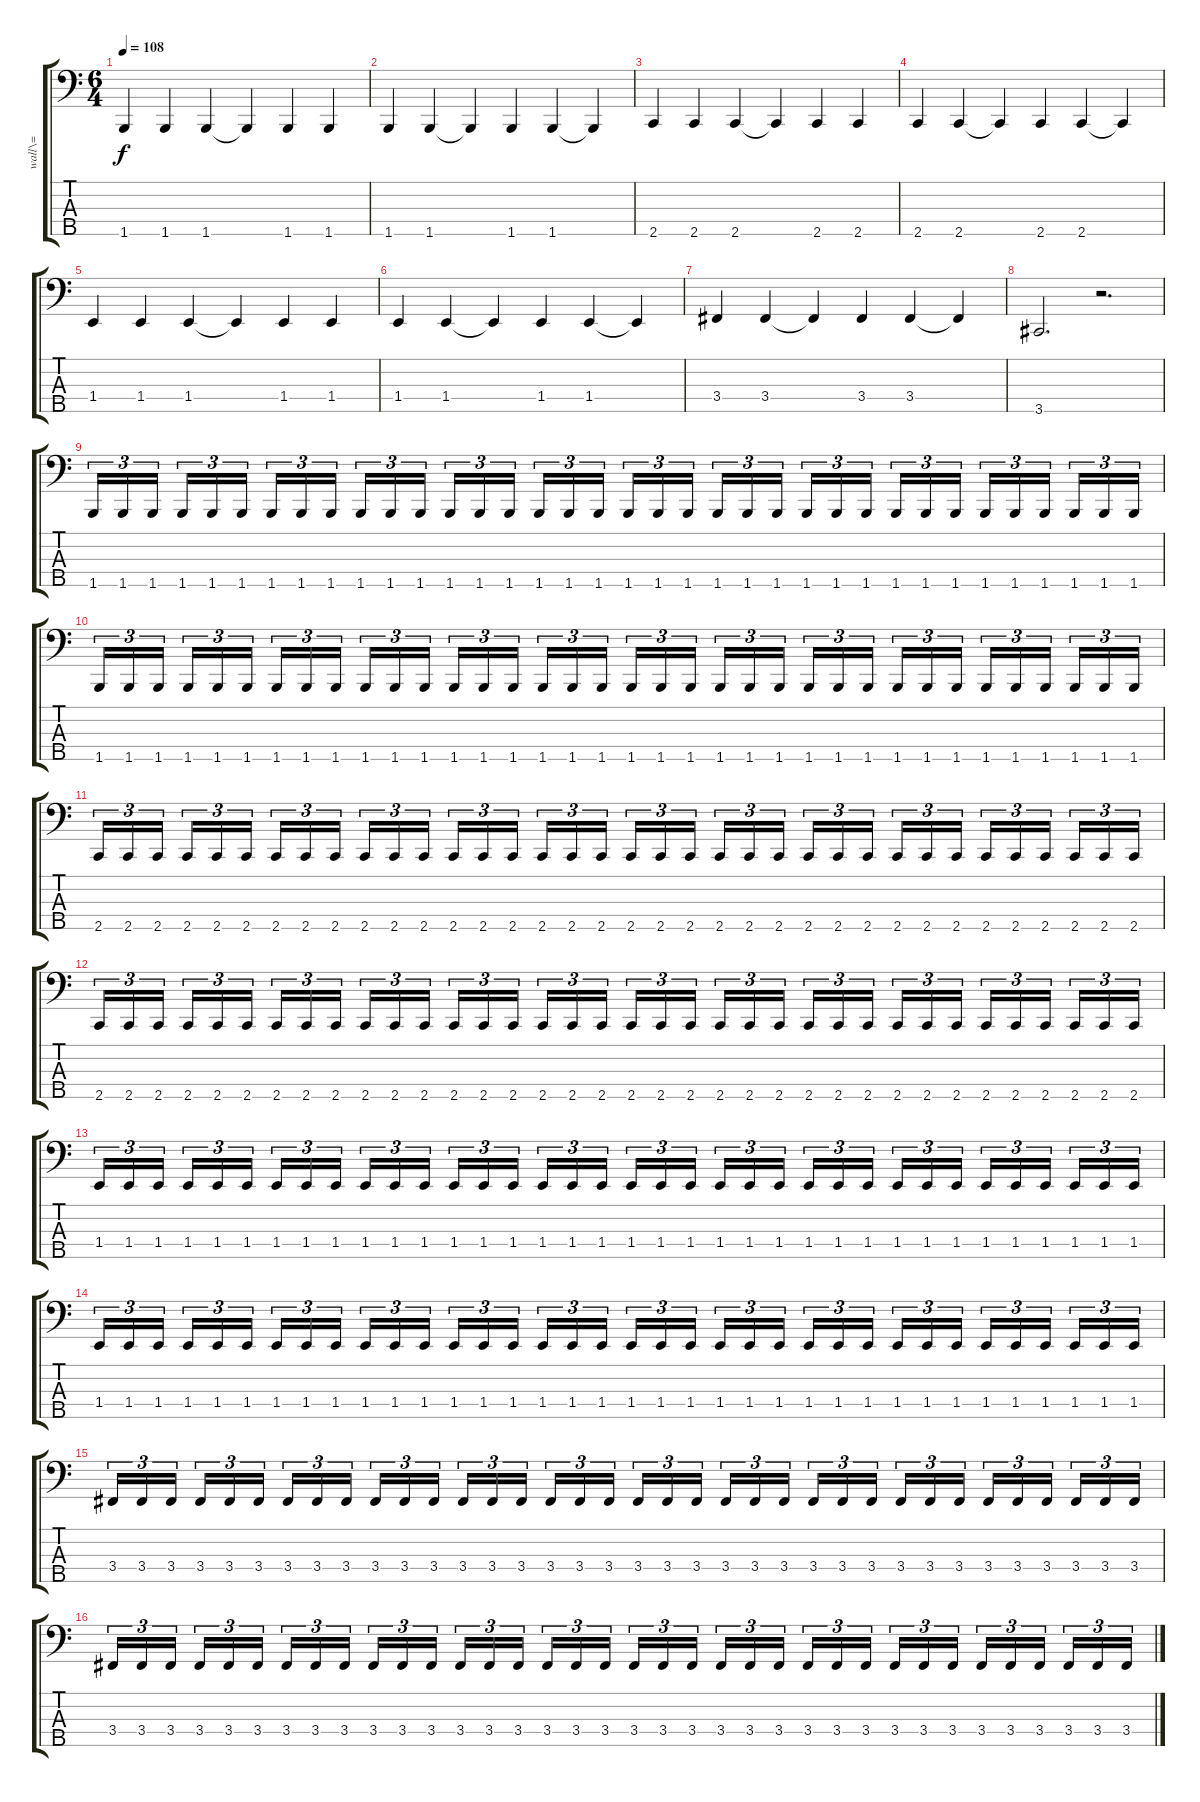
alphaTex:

\track ("wall\\=" "wall\\=") {instrument slapbass1}
\staff {score tabs}
\tuning (Gb2 Db2 Ab1 Eb1 Bb0) {hide}
\ts (6 4)
\tempo 108
\clef f4
\ks c
1.5.4{dy f} 1.5.4 1.5.4 1.5{t}.4 1.5.4 1.5.4 |
1.5.4 1.5.4 1.5{t}.4 1.5.4 1.5.4 1.5{t}.4 |
2.5.4 2.5.4 2.5.4 2.5{t}.4 2.5.4 2.5.4 |
2.5.4 2.5.4 2.5{t}.4 2.5.4 2.5.4 2.5{t}.4 |
1.4.4 1.4.4 1.4.4 1.4{t}.4 1.4.4 1.4.4 |
1.4.4 1.4.4 1.4{t}.4 1.4.4 1.4.4 1.4{t}.4 |
3.4.4 3.4.4 3.4{t}.4 3.4.4 3.4.4 3.4{t}.4 |
3.5.2{d} r.2{d} |
1.5.16{tu (3 2)} 1.5.16{tu (3 2)} 1.5.16{tu (3 2) beam splitsecondary} 1.5.16{tu (3 2)} 1.5.16{tu (3 2)} 1.5.16{tu (3 2) beam splitsecondary} 1.5.16{tu (3 2)} 1.5.16{tu (3 2)} 1.5.16{tu (3 2) beam splitsecondary} 1.5.16{tu (3 2)} 1.5.16{tu (3 2)} 1.5.16{tu (3 2) beam splitsecondary} 1.5.16{tu (3 2)} 1.5.16{tu (3 2)} 1.5.16{tu (3 2) beam splitsecondary} 1.5.16{tu (3 2)} 1.5.16{tu (3 2)} 1.5.16{tu (3 2)} 1.5.16{tu (3 2)} 1.5.16{tu (3 2)} 1.5.16{tu (3 2) beam splitsecondary} 1.5.16{tu (3 2)} 1.5.16{tu (3 2)} 1.5.16{tu (3 2) beam splitsecondary} 1.5.16{tu (3 2)} 1.5.16{tu (3 2)} 1.5.16{tu (3 2) beam splitsecondary} 1.5.16{tu (3 2)} 1.5.16{tu (3 2)} 1.5.16{tu (3 2) beam splitsecondary} 1.5.16{tu (3 2)} 1.5.16{tu (3 2)} 1.5.16{tu (3 2) beam splitsecondary} 1.5.16{tu (3 2)} 1.5.16{tu (3 2)} 1.5.16{tu (3 2)} |
1.5.16{tu (3 2)} 1.5.16{tu (3 2)} 1.5.16{tu (3 2) beam splitsecondary} 1.5.16{tu (3 2)} 1.5.16{tu (3 2)} 1.5.16{tu (3 2) beam splitsecondary} 1.5.16{tu (3 2)} 1.5.16{tu (3 2)} 1.5.16{tu (3 2) beam splitsecondary} 1.5.16{tu (3 2)} 1.5.16{tu (3 2)} 1.5.16{tu (3 2) beam splitsecondary} 1.5.16{tu (3 2)} 1.5.16{tu (3 2)} 1.5.16{tu (3 2) beam splitsecondary} 1.5.16{tu (3 2)} 1.5.16{tu (3 2)} 1.5.16{tu (3 2)} 1.5.16{tu (3 2)} 1.5.16{tu (3 2)} 1.5.16{tu (3 2) beam splitsecondary} 1.5.16{tu (3 2)} 1.5.16{tu (3 2)} 1.5.16{tu (3 2) beam splitsecondary} 1.5.16{tu (3 2)} 1.5.16{tu (3 2)} 1.5.16{tu (3 2) beam splitsecondary} 1.5.16{tu (3 2)} 1.5.16{tu (3 2)} 1.5.16{tu (3 2) beam splitsecondary} 1.5.16{tu (3 2)} 1.5.16{tu (3 2)} 1.5.16{tu (3 2) beam splitsecondary} 1.5.16{tu (3 2)} 1.5.16{tu (3 2)} 1.5.16{tu (3 2)} |
2.5.16{tu (3 2)} 2.5.16{tu (3 2)} 2.5.16{tu (3 2) beam splitsecondary} 2.5.16{tu (3 2)} 2.5.16{tu (3 2)} 2.5.16{tu (3 2) beam splitsecondary} 2.5.16{tu (3 2)} 2.5.16{tu (3 2)} 2.5.16{tu (3 2) beam splitsecondary} 2.5.16{tu (3 2)} 2.5.16{tu (3 2)} 2.5.16{tu (3 2) beam splitsecondary} 2.5.16{tu (3 2)} 2.5.16{tu (3 2)} 2.5.16{tu (3 2) beam splitsecondary} 2.5.16{tu (3 2)} 2.5.16{tu (3 2)} 2.5.16{tu (3 2)} 2.5.16{tu (3 2)} 2.5.16{tu (3 2)} 2.5.16{tu (3 2) beam splitsecondary} 2.5.16{tu (3 2)} 2.5.16{tu (3 2)} 2.5.16{tu (3 2) beam splitsecondary} 2.5.16{tu (3 2)} 2.5.16{tu (3 2)} 2.5.16{tu (3 2) beam splitsecondary} 2.5.16{tu (3 2)} 2.5.16{tu (3 2)} 2.5.16{tu (3 2) beam splitsecondary} 2.5.16{tu (3 2)} 2.5.16{tu (3 2)} 2.5.16{tu (3 2) beam splitsecondary} 2.5.16{tu (3 2)} 2.5.16{tu (3 2)} 2.5.16{tu (3 2)} |
2.5.16{tu (3 2)} 2.5.16{tu (3 2)} 2.5.16{tu (3 2) beam splitsecondary} 2.5.16{tu (3 2)} 2.5.16{tu (3 2)} 2.5.16{tu (3 2) beam splitsecondary} 2.5.16{tu (3 2)} 2.5.16{tu (3 2)} 2.5.16{tu (3 2) beam splitsecondary} 2.5.16{tu (3 2)} 2.5.16{tu (3 2)} 2.5.16{tu (3 2) beam splitsecondary} 2.5.16{tu (3 2)} 2.5.16{tu (3 2)} 2.5.16{tu (3 2) beam splitsecondary} 2.5.16{tu (3 2)} 2.5.16{tu (3 2)} 2.5.16{tu (3 2)} 2.5.16{tu (3 2)} 2.5.16{tu (3 2)} 2.5.16{tu (3 2) beam splitsecondary} 2.5.16{tu (3 2)} 2.5.16{tu (3 2)} 2.5.16{tu (3 2) beam splitsecondary} 2.5.16{tu (3 2)} 2.5.16{tu (3 2)} 2.5.16{tu (3 2) beam splitsecondary} 2.5.16{tu (3 2)} 2.5.16{tu (3 2)} 2.5.16{tu (3 2) beam splitsecondary} 2.5.16{tu (3 2)} 2.5.16{tu (3 2)} 2.5.16{tu (3 2) beam splitsecondary} 2.5.16{tu (3 2)} 2.5.16{tu (3 2)} 2.5.16{tu (3 2)} |
1.4.16{tu (3 2)} 1.4.16{tu (3 2)} 1.4.16{tu (3 2) beam splitsecondary} 1.4.16{tu (3 2)} 1.4.16{tu (3 2)} 1.4.16{tu (3 2) beam splitsecondary} 1.4.16{tu (3 2)} 1.4.16{tu (3 2)} 1.4.16{tu (3 2) beam splitsecondary} 1.4.16{tu (3 2)} 1.4.16{tu (3 2)} 1.4.16{tu (3 2) beam splitsecondary} 1.4.16{tu (3 2)} 1.4.16{tu (3 2)} 1.4.16{tu (3 2) beam splitsecondary} 1.4.16{tu (3 2)} 1.4.16{tu (3 2)} 1.4.16{tu (3 2)} 1.4.16{tu (3 2)} 1.4.16{tu (3 2)} 1.4.16{tu (3 2) beam splitsecondary} 1.4.16{tu (3 2)} 1.4.16{tu (3 2)} 1.4.16{tu (3 2) beam splitsecondary} 1.4.16{tu (3 2)} 1.4.16{tu (3 2)} 1.4.16{tu (3 2) beam splitsecondary} 1.4.16{tu (3 2)} 1.4.16{tu (3 2)} 1.4.16{tu (3 2) beam splitsecondary} 1.4.16{tu (3 2)} 1.4.16{tu (3 2)} 1.4.16{tu (3 2) beam splitsecondary} 1.4.16{tu (3 2)} 1.4.16{tu (3 2)} 1.4.16{tu (3 2)} |
1.4.16{tu (3 2)} 1.4.16{tu (3 2)} 1.4.16{tu (3 2) beam splitsecondary} 1.4.16{tu (3 2)} 1.4.16{tu (3 2)} 1.4.16{tu (3 2) beam splitsecondary} 1.4.16{tu (3 2)} 1.4.16{tu (3 2)} 1.4.16{tu (3 2) beam splitsecondary} 1.4.16{tu (3 2)} 1.4.16{tu (3 2)} 1.4.16{tu (3 2) beam splitsecondary} 1.4.16{tu (3 2)} 1.4.16{tu (3 2)} 1.4.16{tu (3 2) beam splitsecondary} 1.4.16{tu (3 2)} 1.4.16{tu (3 2)} 1.4.16{tu (3 2)} 1.4.16{tu (3 2)} 1.4.16{tu (3 2)} 1.4.16{tu (3 2) beam splitsecondary} 1.4.16{tu (3 2)} 1.4.16{tu (3 2)} 1.4.16{tu (3 2) beam splitsecondary} 1.4.16{tu (3 2)} 1.4.16{tu (3 2)} 1.4.16{tu (3 2) beam splitsecondary} 1.4.16{tu (3 2)} 1.4.16{tu (3 2)} 1.4.16{tu (3 2) beam splitsecondary} 1.4.16{tu (3 2)} 1.4.16{tu (3 2)} 1.4.16{tu (3 2) beam splitsecondary} 1.4.16{tu (3 2)} 1.4.16{tu (3 2)} 1.4.16{tu (3 2)} |
3.4.16{tu (3 2)} 3.4.16{tu (3 2)} 3.4.16{tu (3 2) beam splitsecondary} 3.4.16{tu (3 2)} 3.4.16{tu (3 2)} 3.4.16{tu (3 2) beam splitsecondary} 3.4.16{tu (3 2)} 3.4.16{tu (3 2)} 3.4.16{tu (3 2) beam splitsecondary} 3.4.16{tu (3 2)} 3.4.16{tu (3 2)} 3.4.16{tu (3 2) beam splitsecondary} 3.4.16{tu (3 2)} 3.4.16{tu (3 2)} 3.4.16{tu (3 2) beam splitsecondary} 3.4.16{tu (3 2)} 3.4.16{tu (3 2)} 3.4.16{tu (3 2)} 3.4.16{tu (3 2)} 3.4.16{tu (3 2)} 3.4.16{tu (3 2) beam splitsecondary} 3.4.16{tu (3 2)} 3.4.16{tu (3 2)} 3.4.16{tu (3 2) beam splitsecondary} 3.4.16{tu (3 2)} 3.4.16{tu (3 2)} 3.4.16{tu (3 2) beam splitsecondary} 3.4.16{tu (3 2)} 3.4.16{tu (3 2)} 3.4.16{tu (3 2) beam splitsecondary} 3.4.16{tu (3 2)} 3.4.16{tu (3 2)} 3.4.16{tu (3 2) beam splitsecondary} 3.4.16{tu (3 2)} 3.4.16{tu (3 2)} 3.4.16{tu (3 2)} |
3.4.16{tu (3 2)} 3.4.16{tu (3 2)} 3.4.16{tu (3 2) beam splitsecondary} 3.4.16{tu (3 2)} 3.4.16{tu (3 2)} 3.4.16{tu (3 2) beam splitsecondary} 3.4.16{tu (3 2)} 3.4.16{tu (3 2)} 3.4.16{tu (3 2) beam splitsecondary} 3.4.16{tu (3 2)} 3.4.16{tu (3 2)} 3.4.16{tu (3 2) beam splitsecondary} 3.4.16{tu (3 2)} 3.4.16{tu (3 2)} 3.4.16{tu (3 2) beam splitsecondary} 3.4.16{tu (3 2)} 3.4.16{tu (3 2)} 3.4.16{tu (3 2)} 3.4.16{tu (3 2)} 3.4.16{tu (3 2)} 3.4.16{tu (3 2) beam splitsecondary} 3.4.16{tu (3 2)} 3.4.16{tu (3 2)} 3.4.16{tu (3 2) beam splitsecondary} 3.4.16{tu (3 2)} 3.4.16{tu (3 2)} 3.4.16{tu (3 2) beam splitsecondary} 3.4.16{tu (3 2)} 3.4.16{tu (3 2)} 3.4.16{tu (3 2) beam splitsecondary} 3.4.16{tu (3 2)} 3.4.16{tu (3 2)} 3.4.16{tu (3 2) beam splitsecondary} 3.4.16{tu (3 2)} 3.4.16{tu (3 2)} 3.4.16{tu (3 2)}
